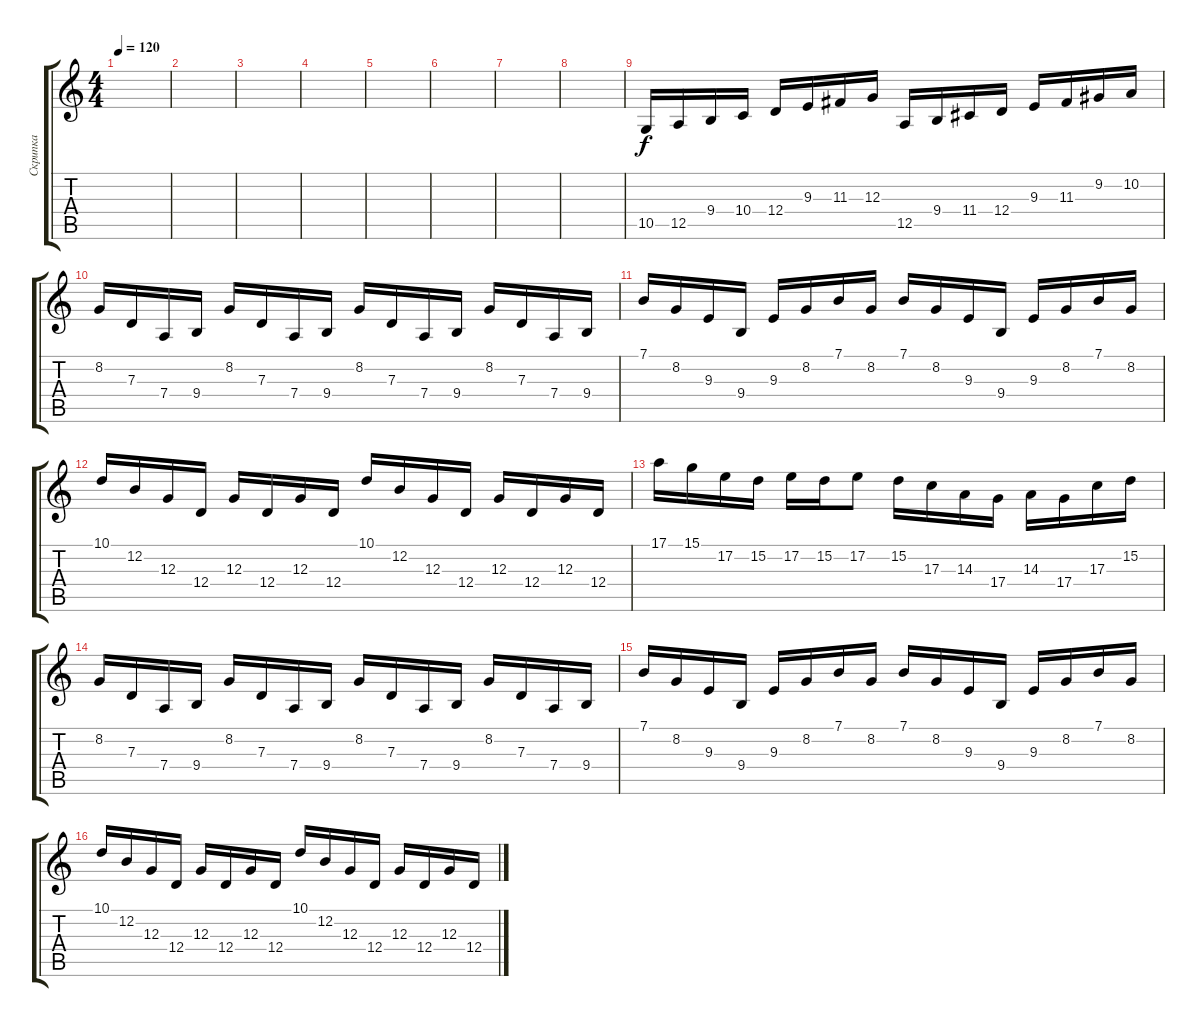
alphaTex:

\track ("Скрипка" "Скрипка") {instrument pizzicatostrings}
\staff {score tabs}
\tuning (E4 B3 G3 D3 A2 E2) {hide}
\ts (4 4)
\tempo 120
\clef g2
\ks c
|
|
|
|
|
|
|
|
10.5.16 12.5.16 9.4.16 10.4.16 12.4.16 9.3.16 11.3.16 12.3.16 12.5.16 9.4.16 11.4.16 12.4.16 9.3.16 11.3.16 9.2.16 10.2.16 |
8.2.16 7.3.16 7.4.16 9.4.16 8.2.16 7.3.16 7.4.16 9.4.16 8.2.16 7.3.16 7.4.16 9.4.16 8.2.16 7.3.16 7.4.16 9.4.16 |
7.1.16 8.2.16 9.3.16 9.4.16 9.3.16 8.2.16 7.1.16 8.2.16 7.1.16 8.2.16 9.3.16 9.4.16 9.3.16 8.2.16 7.1.16 8.2.16 |
10.1.16 12.2.16 12.3.16 12.4.16 12.3.16 12.4.16 12.3.16 12.4.16 10.1.16 12.2.16 12.3.16 12.4.16 12.3.16 12.4.16 12.3.16 12.4.16 |
17.1.16 15.1.16 17.2.16 15.2.16 17.2.16 15.2.16 17.2.8 15.2.16 17.3.16 14.3.16 17.4.16 14.3.16 17.4.16 17.3.16 15.2.16 |
8.2.16 7.3.16 7.4.16 9.4.16 8.2.16 7.3.16 7.4.16 9.4.16 8.2.16 7.3.16 7.4.16 9.4.16 8.2.16 7.3.16 7.4.16 9.4.16 |
7.1.16 8.2.16 9.3.16 9.4.16 9.3.16 8.2.16 7.1.16 8.2.16 7.1.16 8.2.16 9.3.16 9.4.16 9.3.16 8.2.16 7.1.16 8.2.16 |
10.1.16 12.2.16 12.3.16 12.4.16 12.3.16 12.4.16 12.3.16 12.4.16 10.1.16 12.2.16 12.3.16 12.4.16 12.3.16 12.4.16 12.3.16 12.4.16
